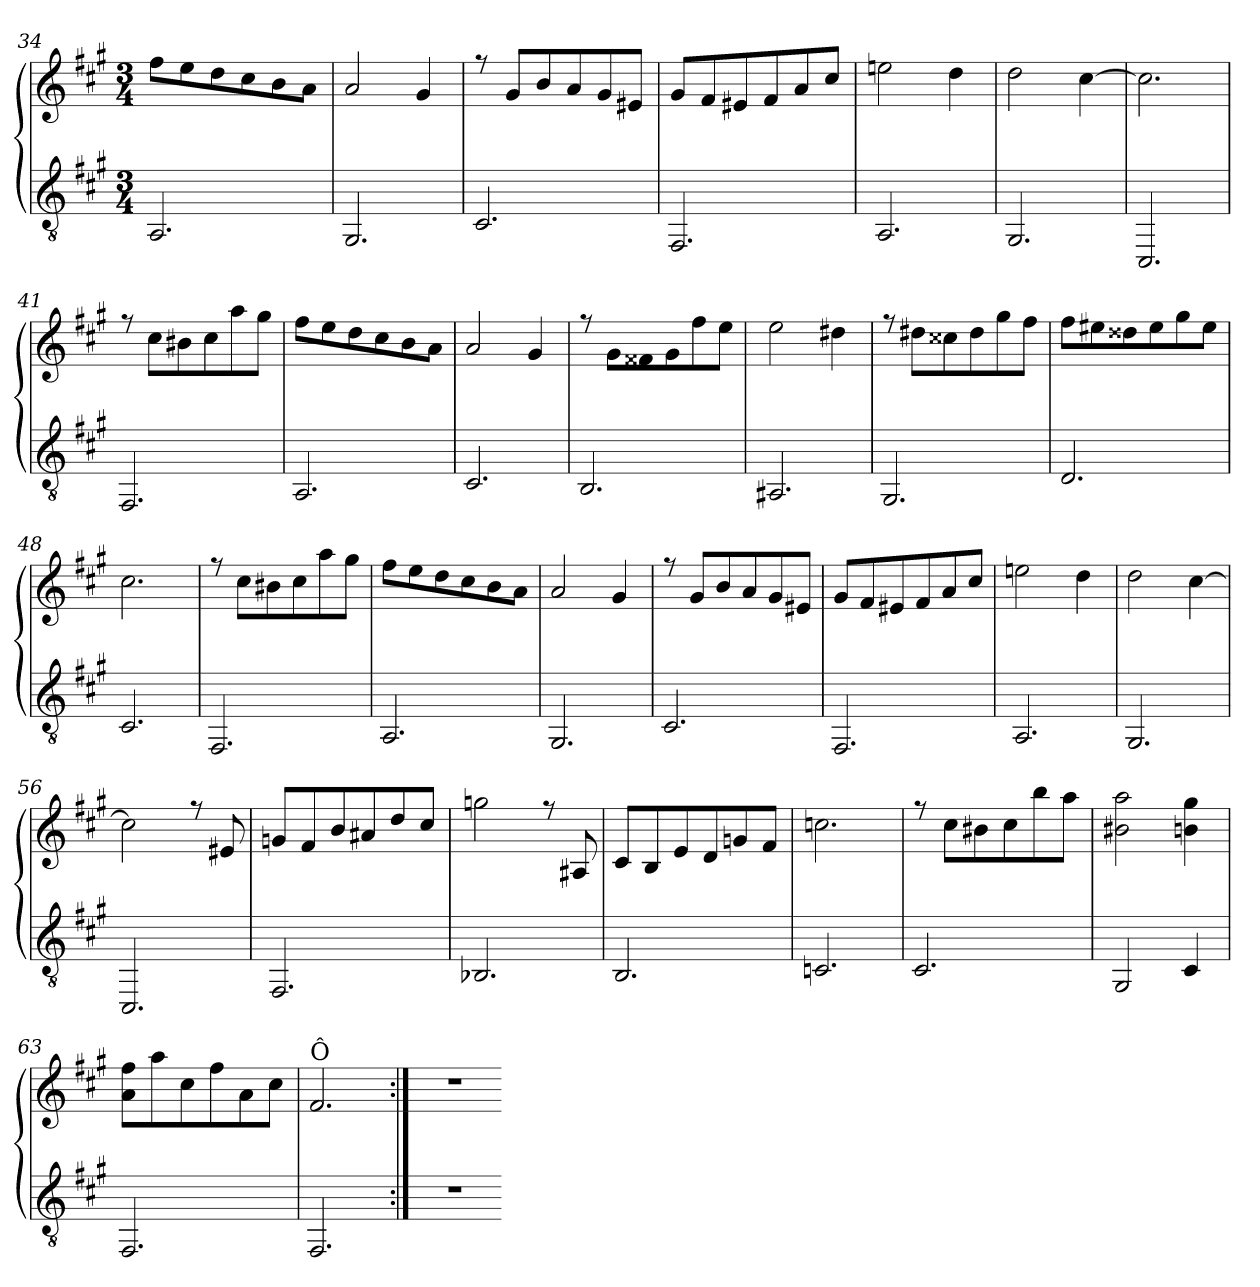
**kern	**kern
*part2	*part1
*staff2	*staff1
*clefGv2	*clefG2
*k[f#c#g#]	*k[f#c#g#]
*A:	*A:
*M3/4	*M3/4
=34	=34
*	*^
2.AA/	8ff#\L	2.ryy
.	8ee\	.
.	8dd\	.
.	8cc#\	.
.	8b\	.
.	8a\J	.
=35	=35	=35
2.GG#/	2a/	2.ryy
.	4g#/	.
=36	=36	=36
2.C#/	8ree	2.ryy
.	8g#/L	.
.	8b/	.
.	8a/	.
.	8g#/	.
.	8e#X/J	.
=37	=37	=37
2.FF#/	8g#/L	2.ryy
.	8f#/	.
.	8e#X/	.
.	8f#/	.
.	8a/	.
.	8cc#/J	.
!!LO:PB:g=z	!!
=38	=38	=38
2.AA/	2een\	2.ryy
.	4dd\	.
=39	=39	=39
2.GG#/	2dd\	2.ryy
.	[<4cc#\	.
=40	=40	=40
2.CC#/	2.cc#\]	2.ryy
=41	=41	=41
2.FF#/	8ree	2.ryy
.	8cc#\L	.
.	8b#X\	.
.	8cc#\	.
.	8aa\	.
.	8gg#\J	.
=42	=42	=42
2.AA/	8ff#\L	2.ryy
.	8ee\	.
.	8dd\	.
.	8cc#\	.
.	8b\	.
.	8a\J	.
!!LO:LB:g=z	!!
=43	=43	=43
2.C#/	2a/	2.ryy
.	4g#/	.
=44	=44	=44
2.BB/	8ree	2.ryy
.	8g#\L	.
.	8f##X\	.
.	8g#\	.
.	8ff#\	.
.	8ee\J	.
=45	=45	=45
2.AA#/	2ee\	2.ryy
.	4dd#X\	.
=46	=46	=46
2.GG#/	8ree	2.ryy
.	8dd#X\L	.
.	8cc##X\	.
.	8dd#\	.
.	8gg#\	.
.	8ff#\J	.
=47	=47	=47
2.D/	8ff#\L	2.ryy
.	8ee#X\	.
.	8dd##X\	.
.	8ee#\	.
.	8gg#\	.
.	8ee#\J	.
!!LO:LB:g=z	!!
=48	=48	=48
2.C#/	2.cc#\	2.ryy
=49	=49	=49
2.FF#/	8ree	2.ryy
.	8cc#\L	.
.	8b#X\	.
.	8cc#\	.
.	8aa\	.
.	8gg#\J	.
=50	=50	=50
2.AA/	8ff#\L	2.ryy
.	8ee\	.
.	8dd\	.
.	8cc#\	.
.	8b\	.
.	8a\J	.
=51	=51	=51
2.GG#/	2a/	2.ryy
.	4g#/	.
=52	=52	=52
2.C#/	8ree	2.ryy
.	8g#/L	.
.	8b/	.
.	8a/	.
.	8g#/	.
.	8e#X/J	.
!!LO:LB:g=z	!!
=53	=53	=53
2.FF#/	8g#/L	2.ryy
.	8f#/	.
.	8e#X/	.
.	8f#/	.
.	8a/	.
.	8cc#/J	.
=54	=54	=54
2.AA/	2een\	2.ryy
.	4dd\	.
=55	=55	=55
2.GG#/	2dd\	2.ryy
.	[<4cc#\	.
=56	=56	=56
2.CC#/	2cc#\]	2.ryy
.	8ree	.
.	8e#X/	.
=57	=57	=57
2.FF#/	8gn/L	2.ryy
.	8f#/	.
.	8b/	.
.	8a#X/	.
.	8dd/	.
.	8cc#/J	.
!!LO:LB:g=z	!!
=58	=58	=58
2.BB-/	2ggn\	2.ryy
.	8ree	.
.	8A#X/	.
=59	=59	=59
2.BB/	8c#/L	2.ryy
.	8B/	.
.	8e/	.
.	8d/	.
.	8gn/	.
.	8f#/J	.
=60	=60	=60
2.C/	2.ccn\	2.ryy
=61	=61	=61
2.C#/	8ree	2.ryy
.	8cc#\L	.
.	8b#X\	.
.	8cc#\	.
.	8bb\	.
.	8aa\J	.
!!LO:LB:g=z	!!
=62	=62	=62
2GG#/	2b#X\ 2aa\	2ryy
4C#/	4bn\ 4gg#\	4ryy
=63	=63	=63
2.FF#/	8a\ 8ff#\L	2.ryy
.	8aa\	.
.	8cc#\	.
.	8ff#\	.
.	8a\	.
.	8cc#\J	.
=64	=64	=64
!	!LO:TX:a:t=Ô	!
2.FF#/	2.f#/	2.ryy
*	*v	*v
=65:|!	=65:|!
*	*stria0
2.r	2.r
=-	=-
*-	*-
